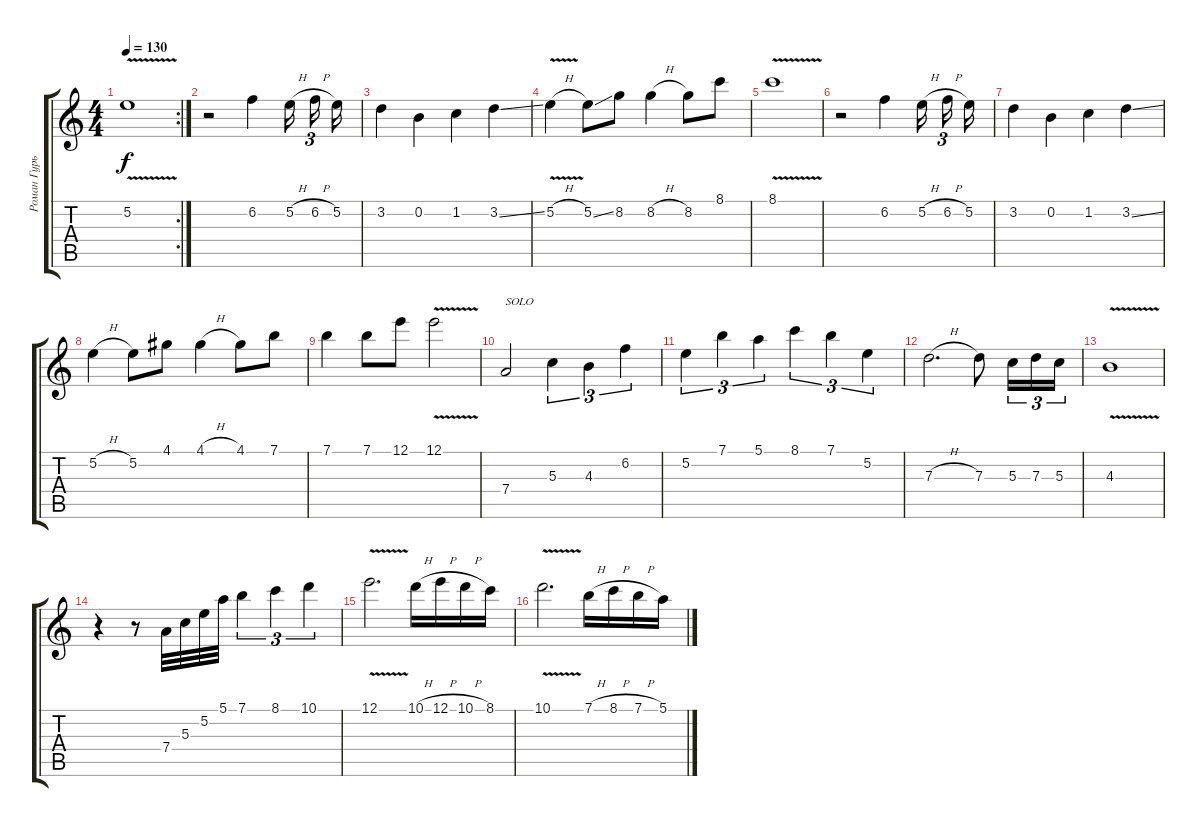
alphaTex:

\track ("Роман Гурьев" "Роман Гурь") {instrument acousticguitarsteel}
\staff {score tabs}
\tuning (E4 B3 G3 D3 A2 E2) {hide}
\rc 2
\ts (4 4)
\tempo 130
\clef g2
\ks c
5.2{v}.1{dy f} |
r.2 6.2.4 5.2{h}.16{beam splitsecondary} 6.2{h}.16{tu (3 2)} 5.2.16 |
3.2.4 0.2.4 1.2.4 3.2{ss}.4 |
5.2{v h}.4 5.2{ss}.8 8.2.8 8.2{h}.4 8.2.8 8.1.8 |
8.1{v}.1 |
r.2 6.2.4 5.2{h}.16{beam splitsecondary} 6.2{h}.16{tu (3 2)} 5.2.16 |
3.2.4 0.2.4 1.2.4 3.2{ss}.4 |
5.2{h}.4 5.2.8 4.1.8 4.1{h}.4 4.1.8 7.1.8 |
7.1.4 7.1.8 12.1.8 12.1{v}.2 |
7.4.2{txt "SOLO"} 5.3.4{tu (3 2)} 4.3.4{tu (3 2)} 6.2.4{tu (3 2)} |
5.2.4{tu (3 2)} 7.1.4{tu (3 2)} 5.1.4{tu (3 2)} 8.1.4{tu (3 2)} 7.1.4{tu (3 2)} 5.2.4{tu (3 2)} |
7.3{h}.2{d} 7.3.8 5.3.16{tu (3 2)} 7.3.16{tu (3 2)} 5.3.16{tu (3 2)} |
4.3{v}.1 |
r.4 r.8 7.4.32 5.3.32 5.2.32 5.1.32 7.1.4{tu (3 2)} 8.1.4{tu (3 2)} 10.1.4{tu (3 2)} |
12.1{v}.2{d} 10.1{h}.16 12.1{h}.16 10.1{h}.16 8.1.16 |
10.1{v}.2{d} 7.1{h}.16 8.1{h}.16 7.1{h}.16 5.1.16
